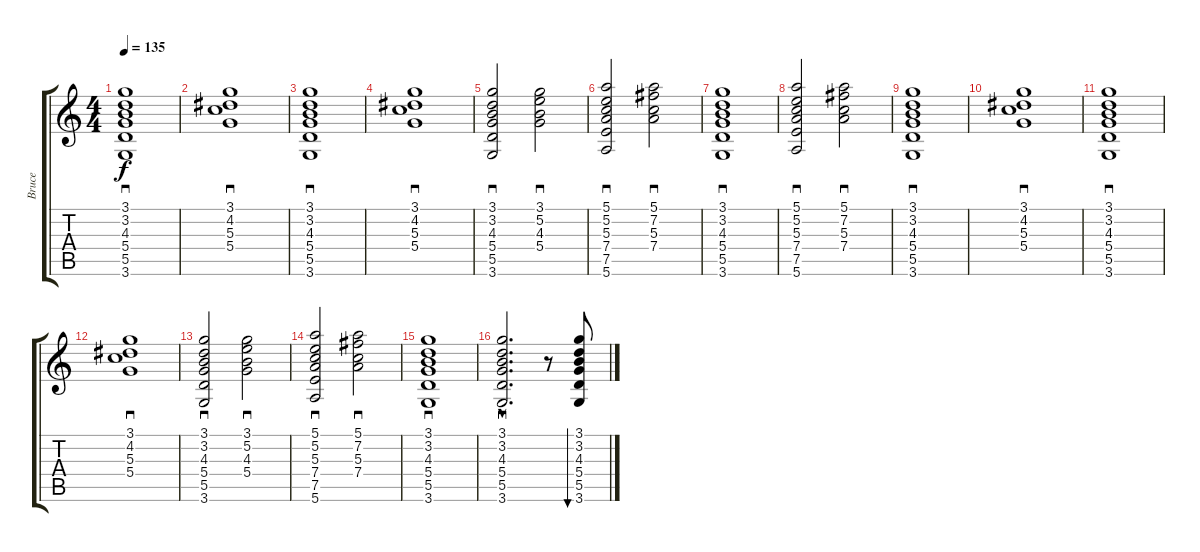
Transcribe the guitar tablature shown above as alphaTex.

\track ("Bruce" "Bruce") {instrument electricguitarjazz}
\staff {score tabs}
\tuning (E4 B3 G3 D3 A2 E2) {hide}
\ts (4 4)
\tempo 135
\clef g2
\ks c
(3.1 3.2 4.3 5.4 5.5 3.6).1{sd dy f} |
(3.1 4.2 5.3 5.4).1{sd} |
(3.1 3.2 4.3 5.4 5.5 3.6).1{sd} |
(3.1 4.2 5.3 5.4).1{sd} |
(3.1 3.2 4.3 5.4 5.5 3.6).2{sd} (3.1 5.2 4.3 5.4).2{sd} |
(5.1 5.2 5.3 7.4 7.5 5.6).2{sd} (5.1 7.2 5.3 7.4).2{sd} |
(3.1 3.2 4.3 5.4 5.5 3.6).1{sd} |
(5.1 5.2 5.3 7.4 7.5 5.6).2{sd} (5.1 7.2 5.3 7.4).2{sd} |
(3.1 3.2 4.3 5.4 5.5 3.6).1{sd} |
(3.1 4.2 5.3 5.4).1{sd} |
(3.1 3.2 4.3 5.4 5.5 3.6).1{sd} |
(3.1 4.2 5.3 5.4).1{sd} |
(3.1 3.2 4.3 5.4 5.5 3.6).2{sd} (3.1 5.2 4.3 5.4).2{sd} |
(5.1 5.2 5.3 7.4 7.5 5.6).2{sd} (5.1 7.2 5.3 7.4).2{sd} |
(3.1 3.2 4.3 5.4 5.5 3.6).1{sd} |
(3.1{hac} 3.2{hac} 4.3{hac} 5.4{hac} 5.5{hac} 3.6{hac}).2{d sd} r.8 (3.1 3.2 4.3 5.4 5.5 3.6).8{bu 60}
